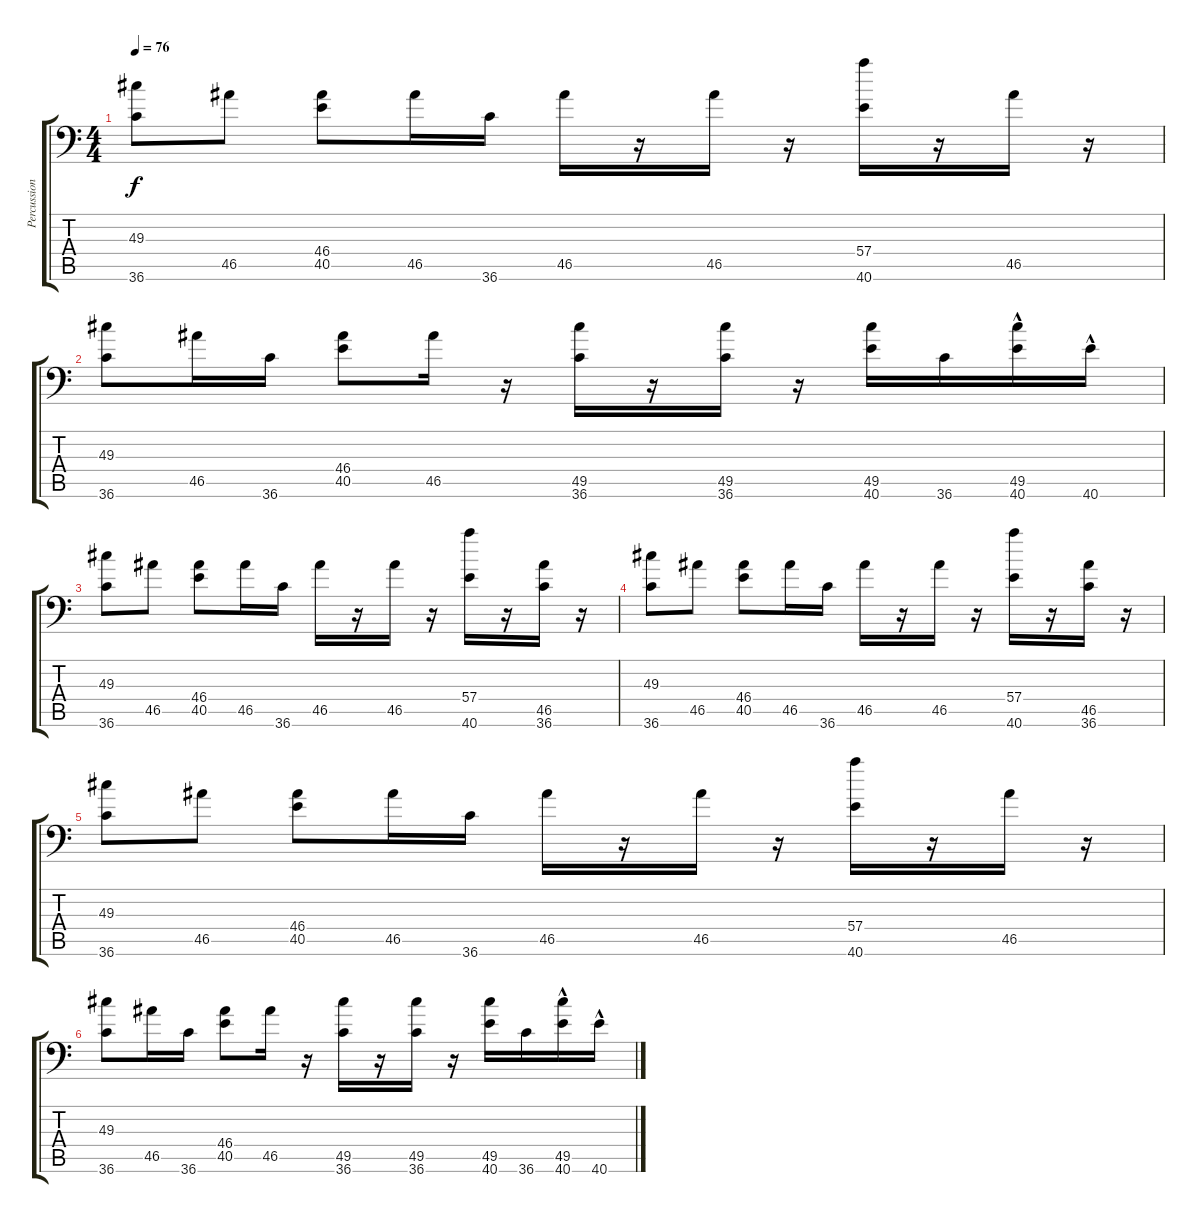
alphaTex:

\track ("Percussion" "Percussion") {instrument acousticgrandpiano}
\staff {score tabs}
\tuning (C-1 C-1 C-1 C-1 C-1 C-1) {hide}
\ts (4 4)
\tempo 76
\clef f4
\ks c
(49.3 36.6).8{dy f} 46.5.8 (46.4 40.5).8 46.5.16 36.6.16 46.5.16 r.16 46.5.16 r.16 (57.4 40.6).16 r.16 46.5.16 r.16 |
(49.3 36.6).8 46.5.16 36.6.16 (46.4 40.5).8 46.5.16 r.16 (49.5 36.6).16 r.16 (49.5 36.6).16 r.16 (49.5 40.6).16 36.6.16 (49.5 40.6{hac}).16 40.6{hac}.16 |
(49.3 36.6).8 46.5.8 (46.4 40.5).8 46.5.16 36.6.16 46.5.16 r.16 46.5.16 r.16 (57.4 40.6).16 r.16 (46.5 36.6).16 r.16 |
(49.3 36.6).8 46.5.8 (46.4 40.5).8 46.5.16 36.6.16 46.5.16 r.16 46.5.16 r.16 (57.4 40.6).16 r.16 (46.5 36.6).16 r.16 |
(49.3 36.6).8 46.5.8 (46.4 40.5).8 46.5.16 36.6.16 46.5.16 r.16 46.5.16 r.16 (57.4 40.6).16 r.16 46.5.16 r.16 |
(49.3 36.6).8 46.5.16 36.6.16 (46.4 40.5).8 46.5.16 r.16 (49.5 36.6).16 r.16 (49.5 36.6).16 r.16 (49.5 40.6).16 36.6.16 (49.5 40.6{hac}).16 40.6{hac}.16
